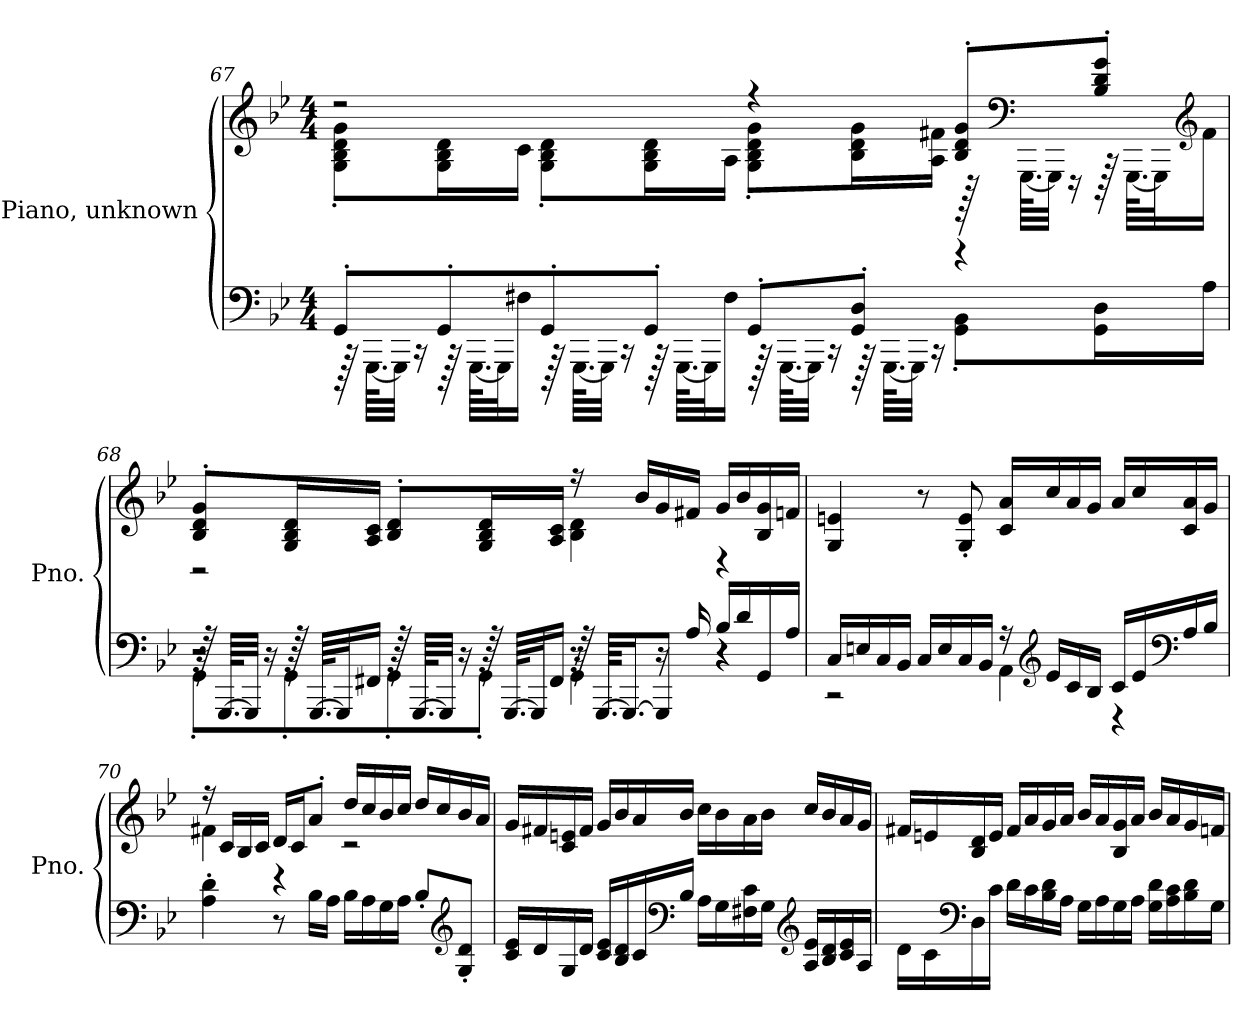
**kern	**kern
*part1	*part1
*staff2	*staff1
*I"Piano, unknown	*
*I'Pno.	*
!!LO:LB:g=z
*clefF4	*clefG2
*k[b-e-]	*k[b-e-]
*M4/4	*M4/4
=67	=67
*^	*^
8GG'/L	128r	2r	8G\' 8B-\' 8d\' 8g\'L
.	[64.GGG\KLLL	.	.
.	32GGG\JJJ]	.	.
.	16r	.	.
8GG'/	128r	.	16G\ 16B-\ 16d\L
.	[64.GGG\KLLL	.	.
.	32GGG\J]	.	.
.	16F#X\JJ	.	16c\JJ
8GG'/	128r	.	8G\' 8B-\' 8d\'L
.	[64.GGG\KLLL	.	.
.	32GGG\JJJ]	.	.
.	16r	.	.
8GG'/J	128r	.	16G\ 16B-\ 16d\L
.	[64.GGG\KLLL	.	.
.	32GGG\J]	.	.
.	16F#\JJ	.	16A\JJ
8GG'/L	128r	4r	8G\' 8B-\' 8d\' 8g\'L
.	[64.GGG\KLLL	.	.
.	32GGG\JJJ]	.	.
.	16r	.	.
8GG/' 8D/'J	128r	.	16B-\ 16d\ 16g\L
.	[64.GGG\KLLL	.	.
.	32GGG\JJJ]	.	.
.	16r	.	16A\ 16f#X\JJ
4r	8GG\' 8BB-\'L	8B-/' 8d/' 8g/'L	128r
*	*	*clefF4	*
.	.	.	[64.GGG\KLLL
.	.	.	32GGG\JJJ]
.	.	.	16r
.	16GG\ 16D\L	8B-/' 8d/' 8g/'J	128r
.	.	.	[64.GGG\KLLL
.	.	.	32GGG\J]
*	*	*clefG2	*
.	16A\JJ	.	16f#\JJ
!!LO:LB:g=z	!!
=68	=68	=68	=68
*	*^	*	*
128r	8GG'\L	2r	8B-/' 8d/' 8g/'L	2r
[64.GGG/KLLL	.	.	.	.
32GGG/JJJ]	.	.	.	.
16r	.	.	.	.
128r	8GG'\	.	16G/ 16B-/ 16d/L	.
[64.GGG/KLLL	.	.	.	.
32GGG/J]	.	.	.	.
16FF#X/JJ	.	.	16A/ 16c/JJ	.
128r	8GG'\	.	8B-/' 8d/'L	.
[64.GGG/KLLL	.	.	.	.
32GGG/JJJ]	.	.	.	.
16r	.	.	.	.
128r	8GG'\J	.	16G/ 16B-/ 16d/L	.
[64.GGG/KLLL	.	.	.	.
32GGG/J]	.	.	.	.
16FF#/JJ	.	.	16A/ 16c/JJ	.
8r	4GG\	128r	16r	4B-\ 4d\
.	.	[64.GGG/KKLL	.	.
.	.	16.GGG/J_	.	.
.	.	.	16b-/LL	.
16r	.	8GGG/J]	16g/	.
16A/	.	.	16f#X/JJ	.
16B-/LL	4r	4r	16g/LL	4r
16d/	.	.	16b-/	.
16GG/	.	.	16B-/ 16g/	.
16A/JJ	.	.	16fn/JJ	.
*	*v	*v	*	*
*	*	*v	*v
!!LO:LB:g=z
=69	=69	=69
16C/LL	2r	4G/ 4en/
16En/	.	.
16C/	.	.
16BB-/JJ	.	.
16C/LL	.	8r
16E/	.	.
16C/	.	8G/' 8e/'
16BB-/JJ	.	.
16r	4AA\	16c/ 16a/LL
*clefG2	*	*
16e-/LL	.	16cc/
16c/	.	16a/
16B-/JJ	.	16g/JJ
16c/LL	4r	16a/LL
16e-/	.	16cc/
*clefF4	*	*
16A/	.	16c/ 16a/
16B-/JJ	.	16g/JJ
*v	*v	*
=70	=70
*	*^
4A\' 4d\'	16r	4f#X\
.	16c/LL	.
.	16B-/	.
.	16c/JJ	.
8r	16d/LL	4r
.	16c/J	.
16B-\LL	8a'/J	.
16A\JJ	.	.
16B-\LL	16dd/LL	2r
16A\	16cc/	.
16G\	16b-/	.
16A\JJ	16cc/JJ	.
8B-'/L	16dd/LL	.
.	16cc/	.
*clefG2	*	*
8G/' 8d/'J	16b-/	.
.	16a/JJ	.
*	*v	*v
!!LO:LB:g=z
=71	=71
16c/ 16e-/LL	16g/LL
16d/	16f#X/
16G/	16c/ 16en/
16d/JJ	16f#/JJ
16c/ 16e-/LL	16g/LL
16B-/ 16d/	16b-/
16c/	16a/
*clefF4	*
16B-/JJ	16b-/JJ
16A\LL	16cc\LL
16G\	16b-\
16F#X\ 16c\	16a\
16G\JJ	16b-\JJ
*clefG2	*
16A/ 16e-/LL	16cc/LL
16B-/ 16d/	16b-/
16c/ 16e-/	16a/
16A/JJ	16g/JJ
=72	=72
16d\LL	16f#X/LL
16c\	16en/
*clefF4	*
16D\	16B-/ 16d/
16c\JJ	16e/JJ
16d\LL	16f#/LL
16c\	16a/
16B-\ 16d\	16g/
16A\JJ	16a/JJ
16G\LL	16b-/LL
16A\	16a/
16G\	16B-/ 16g/
16A\JJ	16a/JJ
16G\ 16d\LL	16b-/LL
16A\ 16c\	16a/
16B-\ 16d\	16g/
16G\JJ	16fn/JJ
=	=
*-	*-
